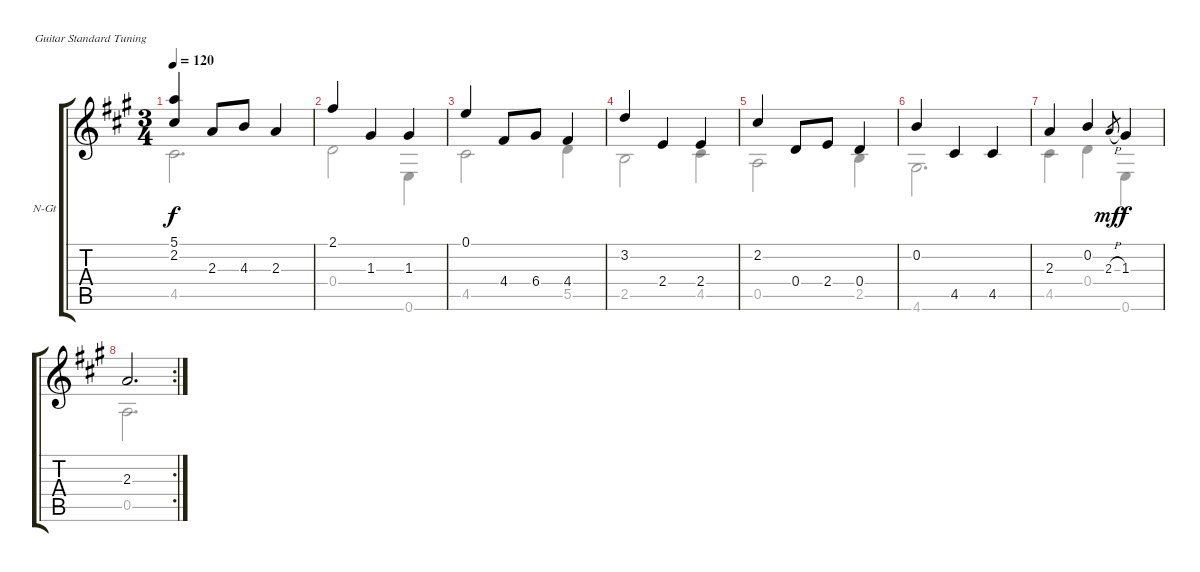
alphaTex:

\bracketExtendMode groupsimilarinstruments
\firstSystemTrackNameOrientation horizontal
\otherSystemsTrackNameOrientation horizontal
\track ("Menuette III" "N-Gt") {instrument acousticguitarnylon}
\staff {score tabs}
\tuning (E4 B3 G3 D3 A2 E2)
\voice
\ts (3 4)
\tempo 120
\clef g2
\ks a
(5.1 2.2).4{dy f} 2.3.8 4.3.8 2.3.4 |
2.1.4 1.3.4 1.3.4 |
0.1.4 4.4.8 6.4.8 4.4.4 |
3.2.4 2.4.4 2.4.4 |
2.2.4 0.4.8 2.4.8 0.4.4 |
0.2.4 4.5.4 4.5.4 |
2.3.4 0.2.4 2.3{h}.8{gr dy mf} 1.3.4{dy f} |
\rc 2
2.3.2{d}
\voice
\clef g2
\ottava regular
\simile none
\ks a
4.5.2{d dy f} |
0.4.2 0.6.4 |
4.5.2 5.5.4 |
2.5.2 4.5.4 |
0.5.2 2.5.4 |
4.6.2{d} |
4.5.4 0.4.4 0.6.4 |
0.5.2{d}
